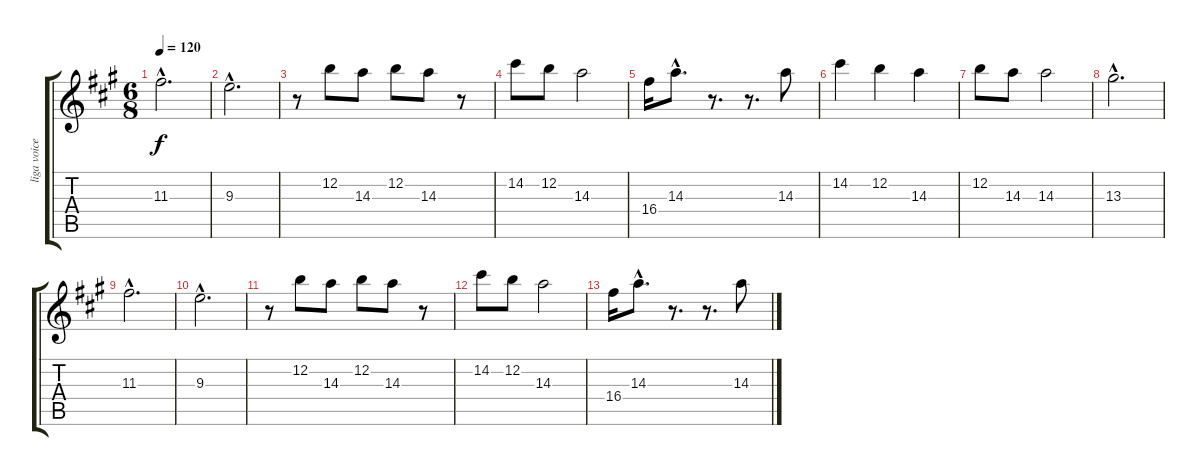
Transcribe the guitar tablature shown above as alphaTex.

\track ("liga voice" "liga voice") {instrument acousticguitarnylon}
\staff {score tabs}
\tuning (E4 B3 G3 D3 A2 E2) {hide}
\ts (6 8)
\tempo 120
\clef g2
\ks a
11.3{hac}.2{d dy f} |
9.3{hac}.2{d} |
r.8 12.2.8 14.3.8 12.2.8 14.3.8 r.8 |
14.2.8 12.2.8 14.3.2 |
16.4.16 14.3{hac}.8{d} r.8{d} r.8{d} 14.3.8 |
14.2.4 12.2.4 14.3.4 |
12.2.8 14.3.8 14.3.2 |
13.3{hac}.2{d} |
11.3{hac}.2{d} |
9.3{hac}.2{d} |
r.8 12.2.8 14.3.8 12.2.8 14.3.8 r.8 |
14.2.8 12.2.8 14.3.2 |
16.4.16 14.3{hac}.8{d} r.8{d} r.8{d} 14.3.8
